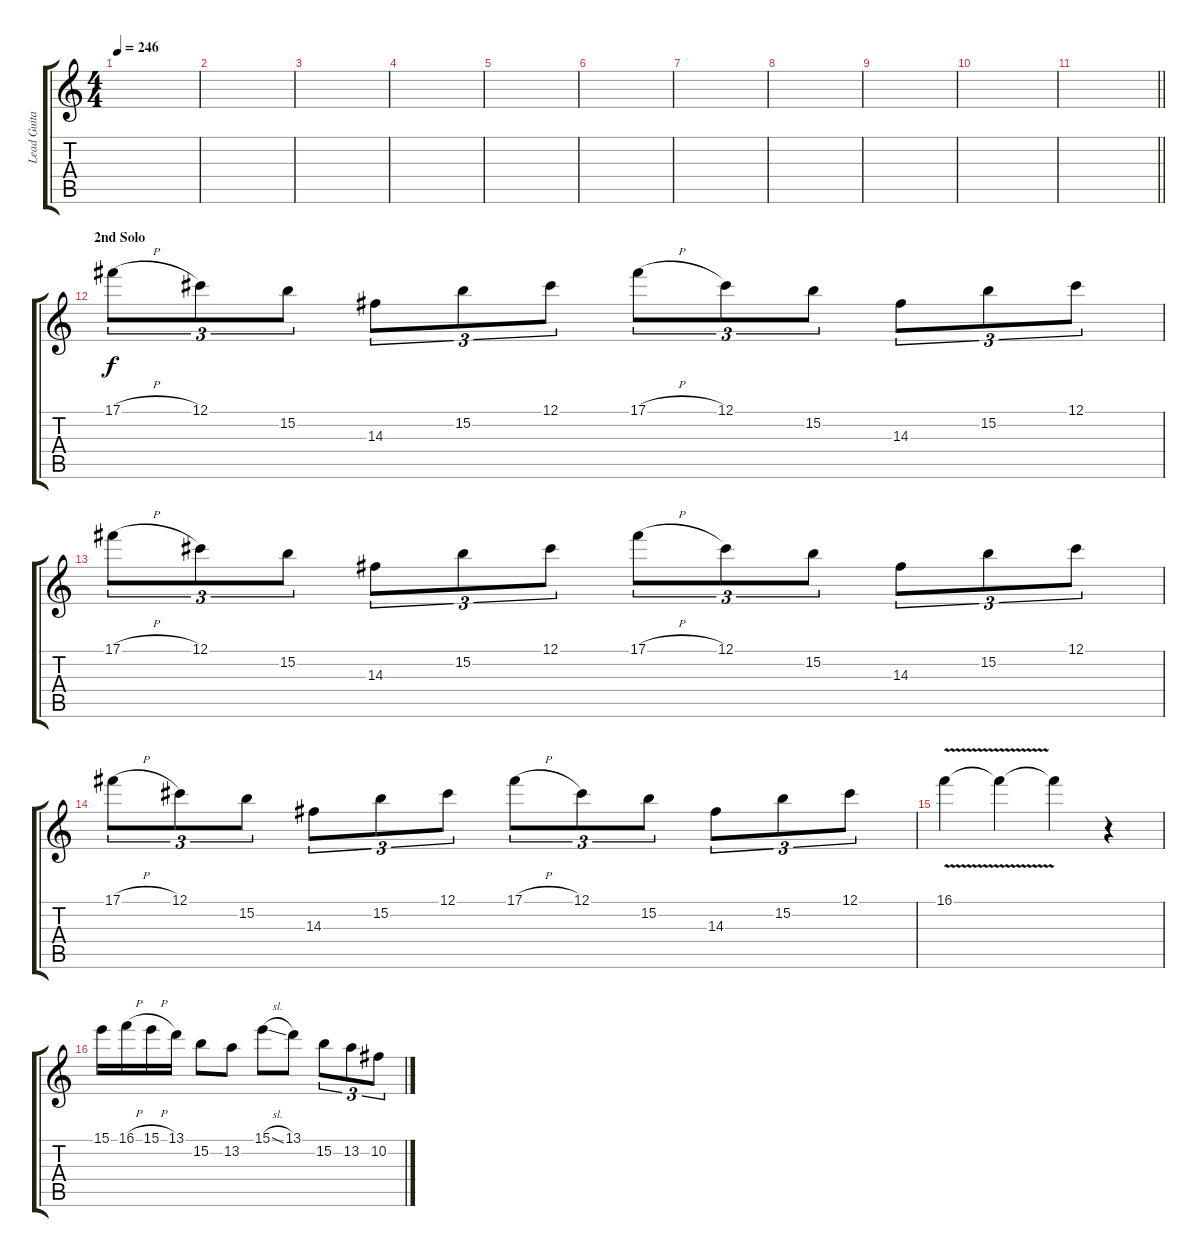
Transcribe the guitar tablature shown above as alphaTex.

\track ("Lead Guitar" "Lead Guita") {instrument distortionguitar}
\staff {score tabs}
\tuning (Db4 Ab3 E3 B2 Gb2 B1) {hide}
\ts (4 4)
\tempo 246
\clef g2
\ks c
|
|
|
|
|
|
|
|
|
|
\barLineRight lightlight
|
\section ("" "2nd Solo")
17.1{h}.8{tu (3 2)} 12.1.8{tu (3 2)} 15.2.8{tu (3 2)} 14.3.8{tu (3 2)} 15.2.8{tu (3 2)} 12.1.8{tu (3 2)} 17.1{h}.8{tu (3 2)} 12.1.8{tu (3 2)} 15.2.8{tu (3 2)} 14.3.8{tu (3 2)} 15.2.8{tu (3 2)} 12.1.8{tu (3 2)} |
17.1{h}.8{tu (3 2)} 12.1.8{tu (3 2)} 15.2.8{tu (3 2)} 14.3.8{tu (3 2)} 15.2.8{tu (3 2)} 12.1.8{tu (3 2)} 17.1{h}.8{tu (3 2)} 12.1.8{tu (3 2)} 15.2.8{tu (3 2)} 14.3.8{tu (3 2)} 15.2.8{tu (3 2)} 12.1.8{tu (3 2)} |
17.1{h}.8{tu (3 2)} 12.1.8{tu (3 2)} 15.2.8{tu (3 2)} 14.3.8{tu (3 2)} 15.2.8{tu (3 2)} 12.1.8{tu (3 2)} 17.1{h}.8{tu (3 2)} 12.1.8{tu (3 2)} 15.2.8{tu (3 2)} 14.3.8{tu (3 2)} 15.2.8{tu (3 2)} 12.1.8{tu (3 2)} |
16.1{v}.4 16.1{t}.4 16.1{t}.4 r.4 |
15.1.16 16.1{h}.16 15.1{h}.16 13.1.16 15.2.8 13.2.8 15.1{sl}.8 13.1.8 15.2.8{tu (3 2)} 13.2.8{tu (3 2)} 10.2.8{tu (3 2)}
